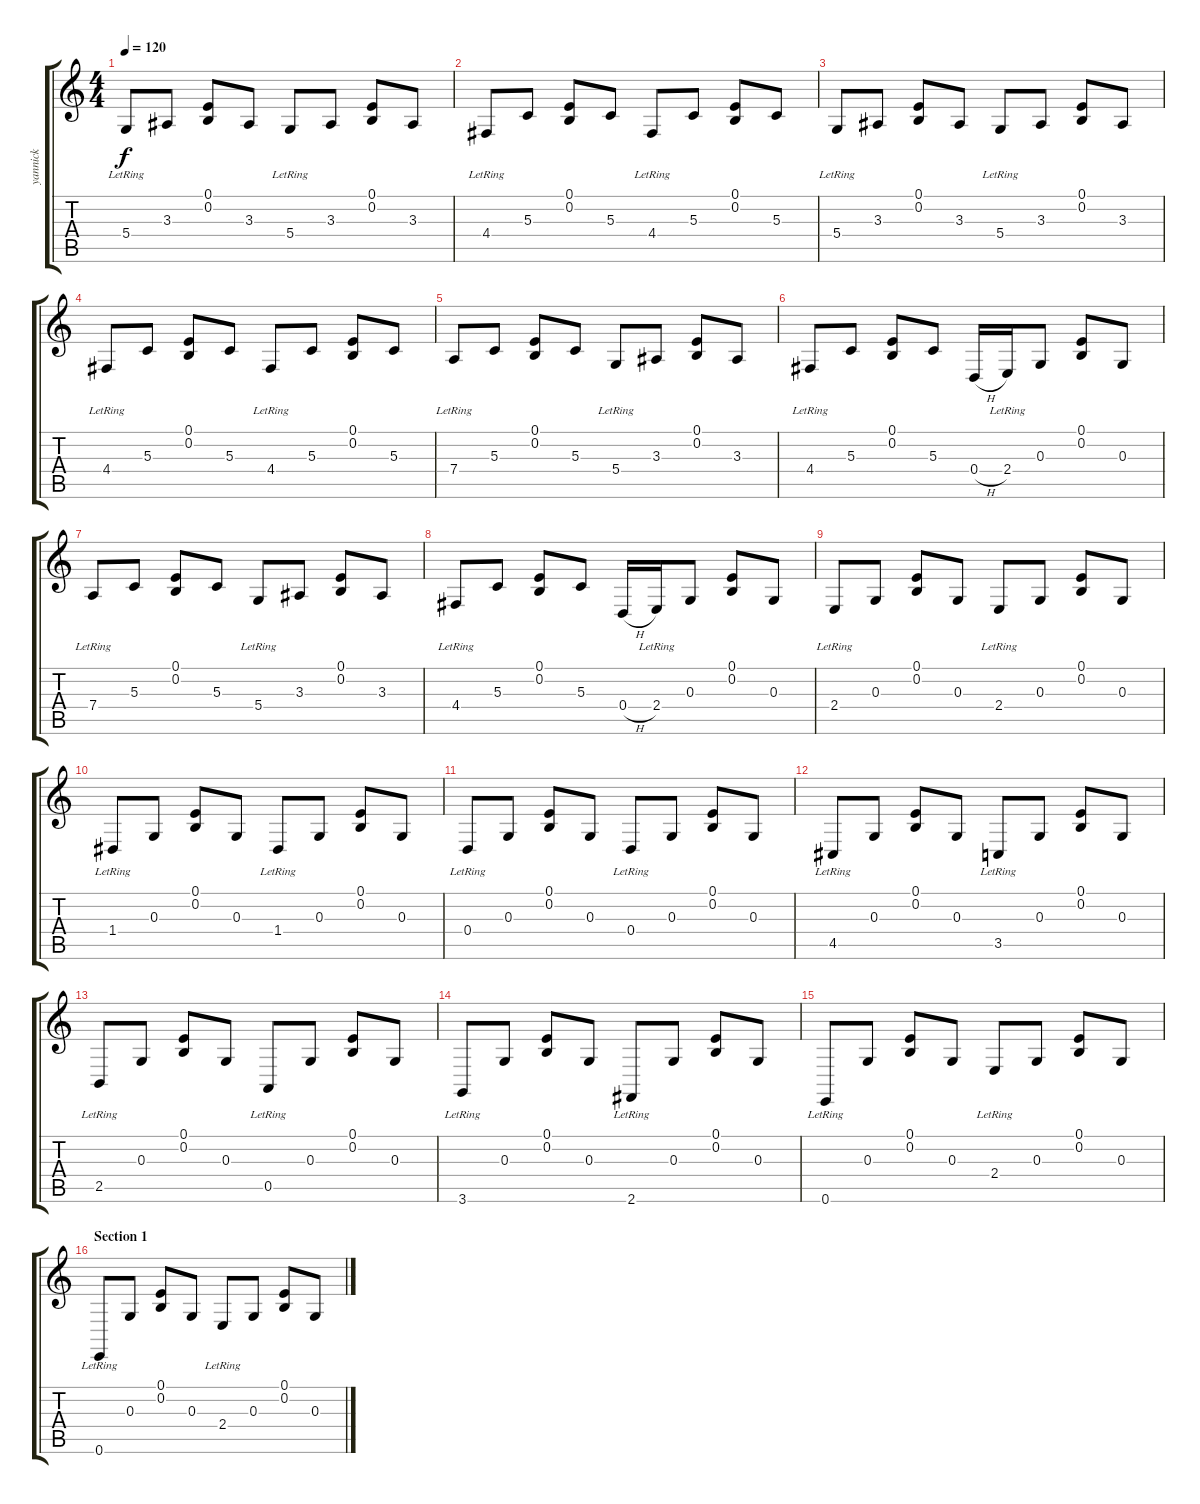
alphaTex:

\track ("yannick" "yannick") {instrument acousticgrandpiano}
\staff {score tabs}
\tuning (E4 B3 G3 D3 A2 E2) {hide}
\ts (4 4)
\tempo 120
\clef g2
\ks c
5.4{lr}.8{dy f instrument acousticgrandpiano} 3.3.8 (0.1 0.2).8 3.3.8 5.4{lr}.8 3.3.8 (0.1 0.2).8 3.3.8 |
4.4{lr}.8 5.3.8 (0.1 0.2).8 5.3.8 4.4{lr}.8 5.3.8 (0.1 0.2).8 5.3.8 |
5.4{lr}.8 3.3.8 (0.1 0.2).8 3.3.8 5.4{lr}.8 3.3.8 (0.1 0.2).8 3.3.8 |
4.4{lr}.8 5.3.8 (0.1 0.2).8 5.3.8 4.4{lr}.8 5.3.8 (0.1 0.2).8 5.3.8 |
7.4{lr}.8 5.3.8 (0.1 0.2).8 5.3.8 5.4{lr}.8 3.3.8 (0.1 0.2).8 3.3.8 |
4.4{lr}.8 5.3.8 (0.1 0.2).8 5.3.8 0.4{h}.16 2.4{lr}.16 0.3.8 (0.1 0.2).8 0.3.8 |
7.4{lr}.8 5.3.8 (0.1 0.2).8 5.3.8 5.4{lr}.8 3.3.8 (0.1 0.2).8 3.3.8 |
4.4{lr}.8 5.3.8 (0.1 0.2).8 5.3.8 0.4{h}.16 2.4{lr}.16 0.3.8 (0.1 0.2).8 0.3.8 |
2.4{lr}.8 0.3.8 (0.1 0.2).8 0.3.8 2.4{lr}.8 0.3.8 (0.1 0.2).8 0.3.8 |
1.4{lr}.8 0.3.8 (0.1 0.2).8 0.3.8 1.4{lr}.8 0.3.8 (0.1 0.2).8 0.3.8 |
0.4{lr}.8 0.3.8 (0.1 0.2).8 0.3.8 0.4{lr}.8 0.3.8 (0.1 0.2).8 0.3.8 |
4.5{lr}.8 0.3.8 (0.1 0.2).8 0.3.8 3.5{lr}.8 0.3.8 (0.1 0.2).8 0.3.8 |
2.5{lr}.8 0.3.8 (0.1 0.2).8 0.3.8 0.5{lr}.8 0.3.8 (0.1 0.2).8 0.3.8 |
3.6{lr}.8 0.3.8 (0.1 0.2).8 0.3.8 2.6{lr}.8 0.3.8 (0.1 0.2).8 0.3.8 |
0.6{lr}.8 0.3.8 (0.1 0.2).8 0.3.8 2.4{lr}.8 0.3.8 (0.1 0.2).8 0.3.8 |
\section ("" "Section 1")
0.6{lr}.8 0.3.8 (0.1 0.2).8 0.3.8 2.4{lr}.8 0.3.8 (0.1 0.2).8 0.3.8
